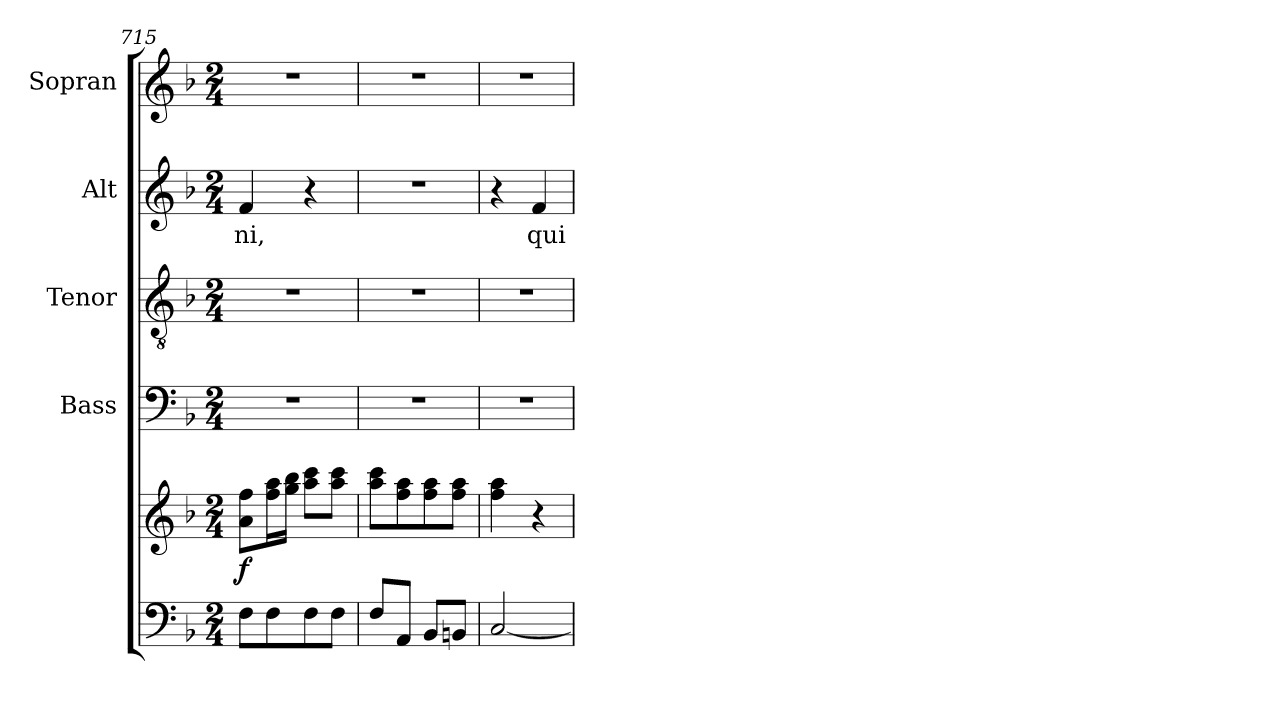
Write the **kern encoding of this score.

**kern	**kern	**dynam	**kern	**kern	**kern	**text	**kern
*part5	*part5	*part5	*part4	*part3	*part2	*part2	*part1
*staff6	*staff5	*staff5/6	*staff4	*staff3	*staff2	*staff2	*staff1
*	*	*	*I"Bass	*I"Tenor	*I"Alt	*	*I"Sopran
*	*	*	*I'B.	*I'T.	*I'A.	*	*I'S.
*clefF4	*clefG2	*	*clefF4	*clefGv2	*clefG2	*	*clefG2
*k[b-]	*k[b-]	*	*k[b-]	*k[b-]	*k[b-]	*	*k[b-]
*F:	*F:	*	*F:	*F:	*F:	*	*F:
*M2/4	*M2/4	*	*M2/4	*M2/4	*M2/4	*	*M2/4
=715	=715	=715	=715	=715	=715	=715	=715
!	!	!LO:DY:b	!	!	!	!LO:LY:b	!
8F\L	8a\ 8ff\L	f	2r	2r	4f/	-ni,	2r
8F\	16ff\ 16aa\L	.	.	.	.	.	.
.	16gg\ 16bb-\JJ	.	.	.	.	.	.
8F\	8aa\ 8ccc\L	.	.	.	4r	.	.
8F\J	8aa\ 8ccc\J	.	.	.	.	.	.
=716	=716	=716	=716	=716	=716	=716	=716
8F/L	8aa\ 8ccc\L	.	2r	2r	2r	.	2r
8AA/J	8ff\ 8aa\	.	.	.	.	.	.
8BB-/L	8ff\ 8aa\	.	.	.	.	.	.
8BBn/J	8ff\ 8aa\J	.	.	.	.	.	.
!!LO:PB:g=z
=717	=717	=717	=717	=717	=717	=717	=717
[2C/	4ff\ 4aa\	.	2r	2r	4r	.	2r
!	!	!	!	!	!	!LO:LY:b	!
.	4r	.	.	.	4f/	qui	.
=	=	=	=	=	=	=	=
*-	*-	*-	*-	*-	*-	*-	*-
